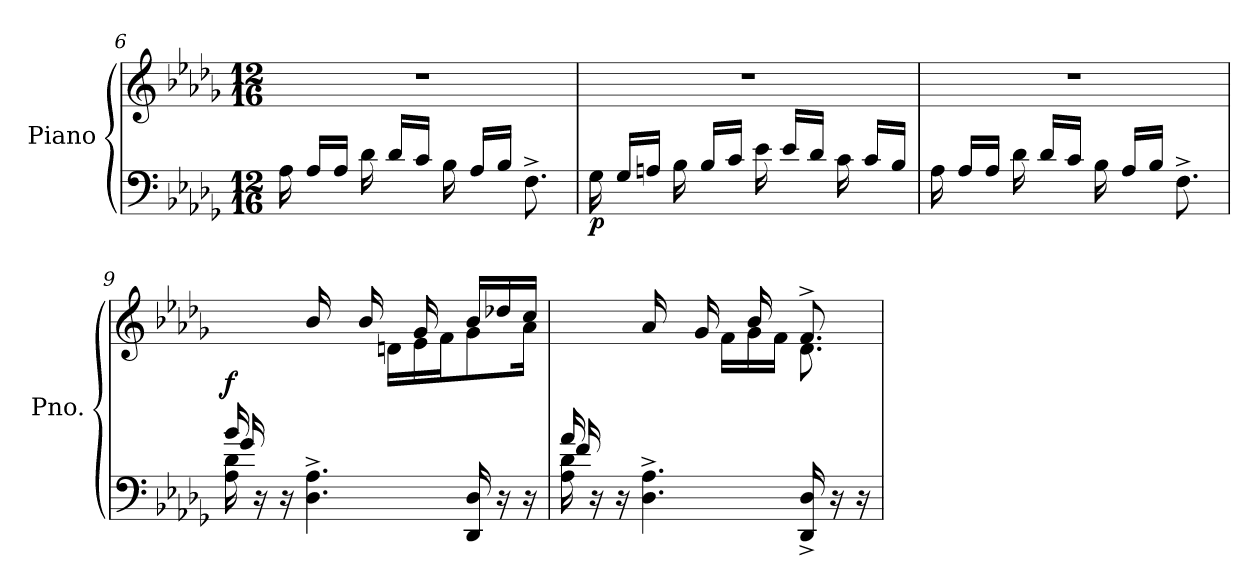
**kern	**kern	**dynam
*part1	*part1	*part1
*staff2	*staff1	*staff1/2
*I"Piano	*	*
*I'Pno.	*	*
*clefF4	*clefG2	*
*k[b-e-a-d-g-]	*k[b-e-a-d-g-]	*
*M12/16	*M12/16	*
=6	=6	=6
16A-\	2.r	.
16A-/LL	.	.
16A-/JJ	.	.
16d-\	.	.
16d-/LL	.	.
16c/JJ	.	.
16B-\	.	.
16A-/LL	.	.
16B-/JJ	.	.
8.F^\	.	.
=7	=7	=7
!	!	!LO:DY:b=2
16G-\	2.r	p
16G-/LL	.	.
16An/JJ	.	.
16B-\	.	.
16B-/LL	.	.
16c/JJ	.	.
16e-\	.	.
16e-/LL	.	.
16d-/JJ	.	.
16c\	.	.
16c/LL	.	.
16B-/JJ	.	.
=8	=8	=8
16A-\	2.r	.
16A-/LL	.	.
16A-/JJ	.	.
16d-\	.	.
16d-/LL	.	.
16c/JJ	.	.
16B-\	.	.
16A-/LL	.	.
16B-/JJ	.	.
8.F^\	.	.
!!LO:LB:g=z
=9	=9	=9
*^	*^	*
*	*^	*	*	*
!	!	!	!	!	!LO:DY:b
16b-/LL	16g-/LL	16A-\ 16d-\	16ryy	16ryy	f
2ryy	2ryy	16r	16b-\	16g-\	.
.	.	16r	16b-\JJ	16g-\	.
.	.	4.D-\^ 4.A-\^	16b-/	16g-\	.
.	.	.	16ryy	16f\	.
.	.	.	16b-/	16g-\JJ	.
.	.	.	16ryy	16dn\LL	.
.	.	.	16g-/	16e-\	.
.	.	.	16ryy	16f\J	.
8.ryy	8.ryy	16DD-/ 16D-/	16b-/LL	8g-\	.
.	.	16r	16dd-X/	.	.
.	.	16r	16cc/JJ	16a-\Jk	.
=10	=10	=10	=10	=10	=10
16a-/LL	16f/LL	16A-\ 16d-\	16ryy	16ryy	.
2ryy	2ryy	16r	16a-\	16f\	.
.	.	16r	16a-\JJ	16f\	.
.	.	4.D-\^ 4.A-\^	16a-/	16f\	.
.	.	.	16ryy	16d-\	.
.	.	.	16g-/	16e-\JJ	.
.	.	.	16ryy	16f\LL	.
.	.	.	16b-/	16g-\	.
.	.	.	16ryy	16f\JJ	.
8.ryy	8.ryy	16DD-/^ 16D-/^	8.f^/	8.d-\	.
.	.	16r	.	.	.
.	.	16r	.	.	.
*v	*v	*v	*	*	*
*	*v	*v	*
=	=	=
*-	*-	*-
